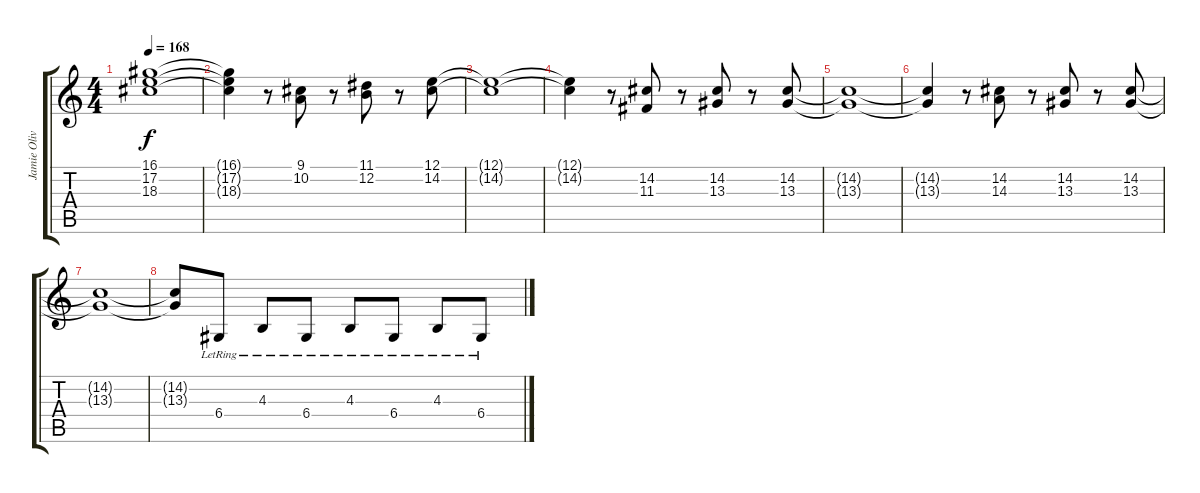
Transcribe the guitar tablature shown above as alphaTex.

\track ("Jamie Oliver" "Jamie Oliv") {instrument electricgrandpiano}
\staff {score tabs}
\tuning (E4 B3 G3 D3 A2 E2) {hide}
\ts (4 4)
\tempo 168
\clef g2
\ks c
(16.1 17.2 18.3).1{dy f} |
(16.1{t} 17.2{t} 18.3{t}).4 r.8 (9.1 10.2).8 r.8 (11.1 12.2).8 r.8 (12.1 14.2).8 |
(12.1{t} 14.2{t}).1 |
(12.1{t} 14.2{t}).4 r.8 (14.2 11.3).8 r.8 (14.2 13.3).8 r.8 (14.2 13.3).8 |
(14.2{t} 13.3{t}).1 |
(14.2{t} 13.3{t}).4 r.8 (14.2 14.3).8 r.8 (14.2 13.3).8 r.8 (14.2 13.3).8 |
(14.2{t} 13.3{t}).1 |
(14.2{t} 13.3{t}).8 6.4{lr}.8 4.3{lr}.8 6.4{lr}.8 4.3{lr}.8 6.4{lr}.8 4.3{lr}.8 6.4{lr}.8
